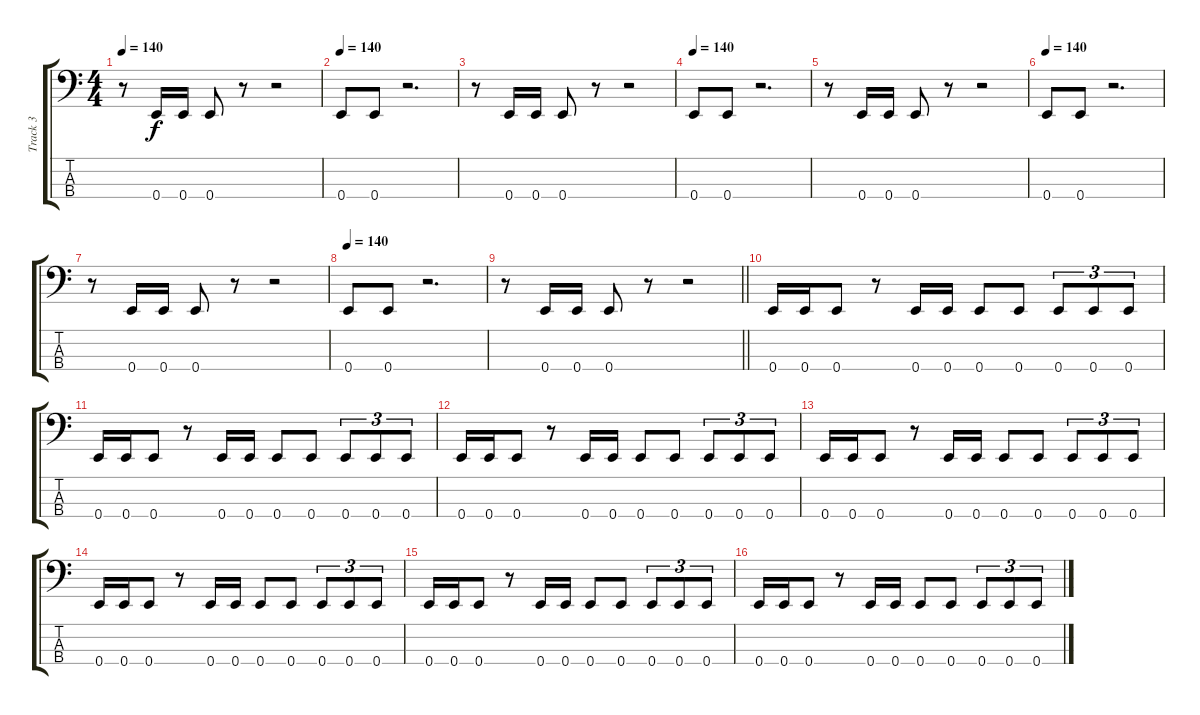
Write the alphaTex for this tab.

\track ("Track 3" "Track 3") {instrument electricbassfinger}
\staff {score tabs}
\tuning (G2 D2 A1 E1) {hide}
\ts (4 4)
\tempo 140
\clef f4
\ks c
r.8{dy f} 0.4.16 0.4.16 0.4.8 r.8 r.2 |
\tempo 140
0.4.8 0.4.8 r.2{d} |
r.8 0.4.16 0.4.16 0.4.8 r.8 r.2 |
\tempo 140
0.4.8 0.4.8 r.2{d} |
r.8 0.4.16 0.4.16 0.4.8 r.8 r.2 |
\tempo 140
0.4.8 0.4.8 r.2{d} |
r.8 0.4.16 0.4.16 0.4.8 r.8 r.2 |
\tempo 140
0.4.8 0.4.8 r.2{d} |
\barLineRight lightlight
r.8 0.4.16 0.4.16 0.4.8 r.8 r.2 |
\section ("" "")
0.4.16 0.4.16 0.4.8 r.8 0.4.16 0.4.16 0.4.8 0.4.8 0.4.8{tu (3 2)} 0.4.8{tu (3 2)} 0.4.8{tu (3 2)} |
0.4.16 0.4.16 0.4.8 r.8 0.4.16 0.4.16 0.4.8 0.4.8 0.4.8{tu (3 2)} 0.4.8{tu (3 2)} 0.4.8{tu (3 2)} |
0.4.16 0.4.16 0.4.8 r.8 0.4.16 0.4.16 0.4.8 0.4.8 0.4.8{tu (3 2)} 0.4.8{tu (3 2)} 0.4.8{tu (3 2)} |
0.4.16 0.4.16 0.4.8 r.8 0.4.16 0.4.16 0.4.8 0.4.8 0.4.8{tu (3 2)} 0.4.8{tu (3 2)} 0.4.8{tu (3 2)} |
0.4.16 0.4.16 0.4.8 r.8 0.4.16 0.4.16 0.4.8 0.4.8 0.4.8{tu (3 2)} 0.4.8{tu (3 2)} 0.4.8{tu (3 2)} |
0.4.16 0.4.16 0.4.8 r.8 0.4.16 0.4.16 0.4.8 0.4.8 0.4.8{tu (3 2)} 0.4.8{tu (3 2)} 0.4.8{tu (3 2)} |
0.4.16 0.4.16 0.4.8 r.8 0.4.16 0.4.16 0.4.8 0.4.8 0.4.8{tu (3 2)} 0.4.8{tu (3 2)} 0.4.8{tu (3 2)}
